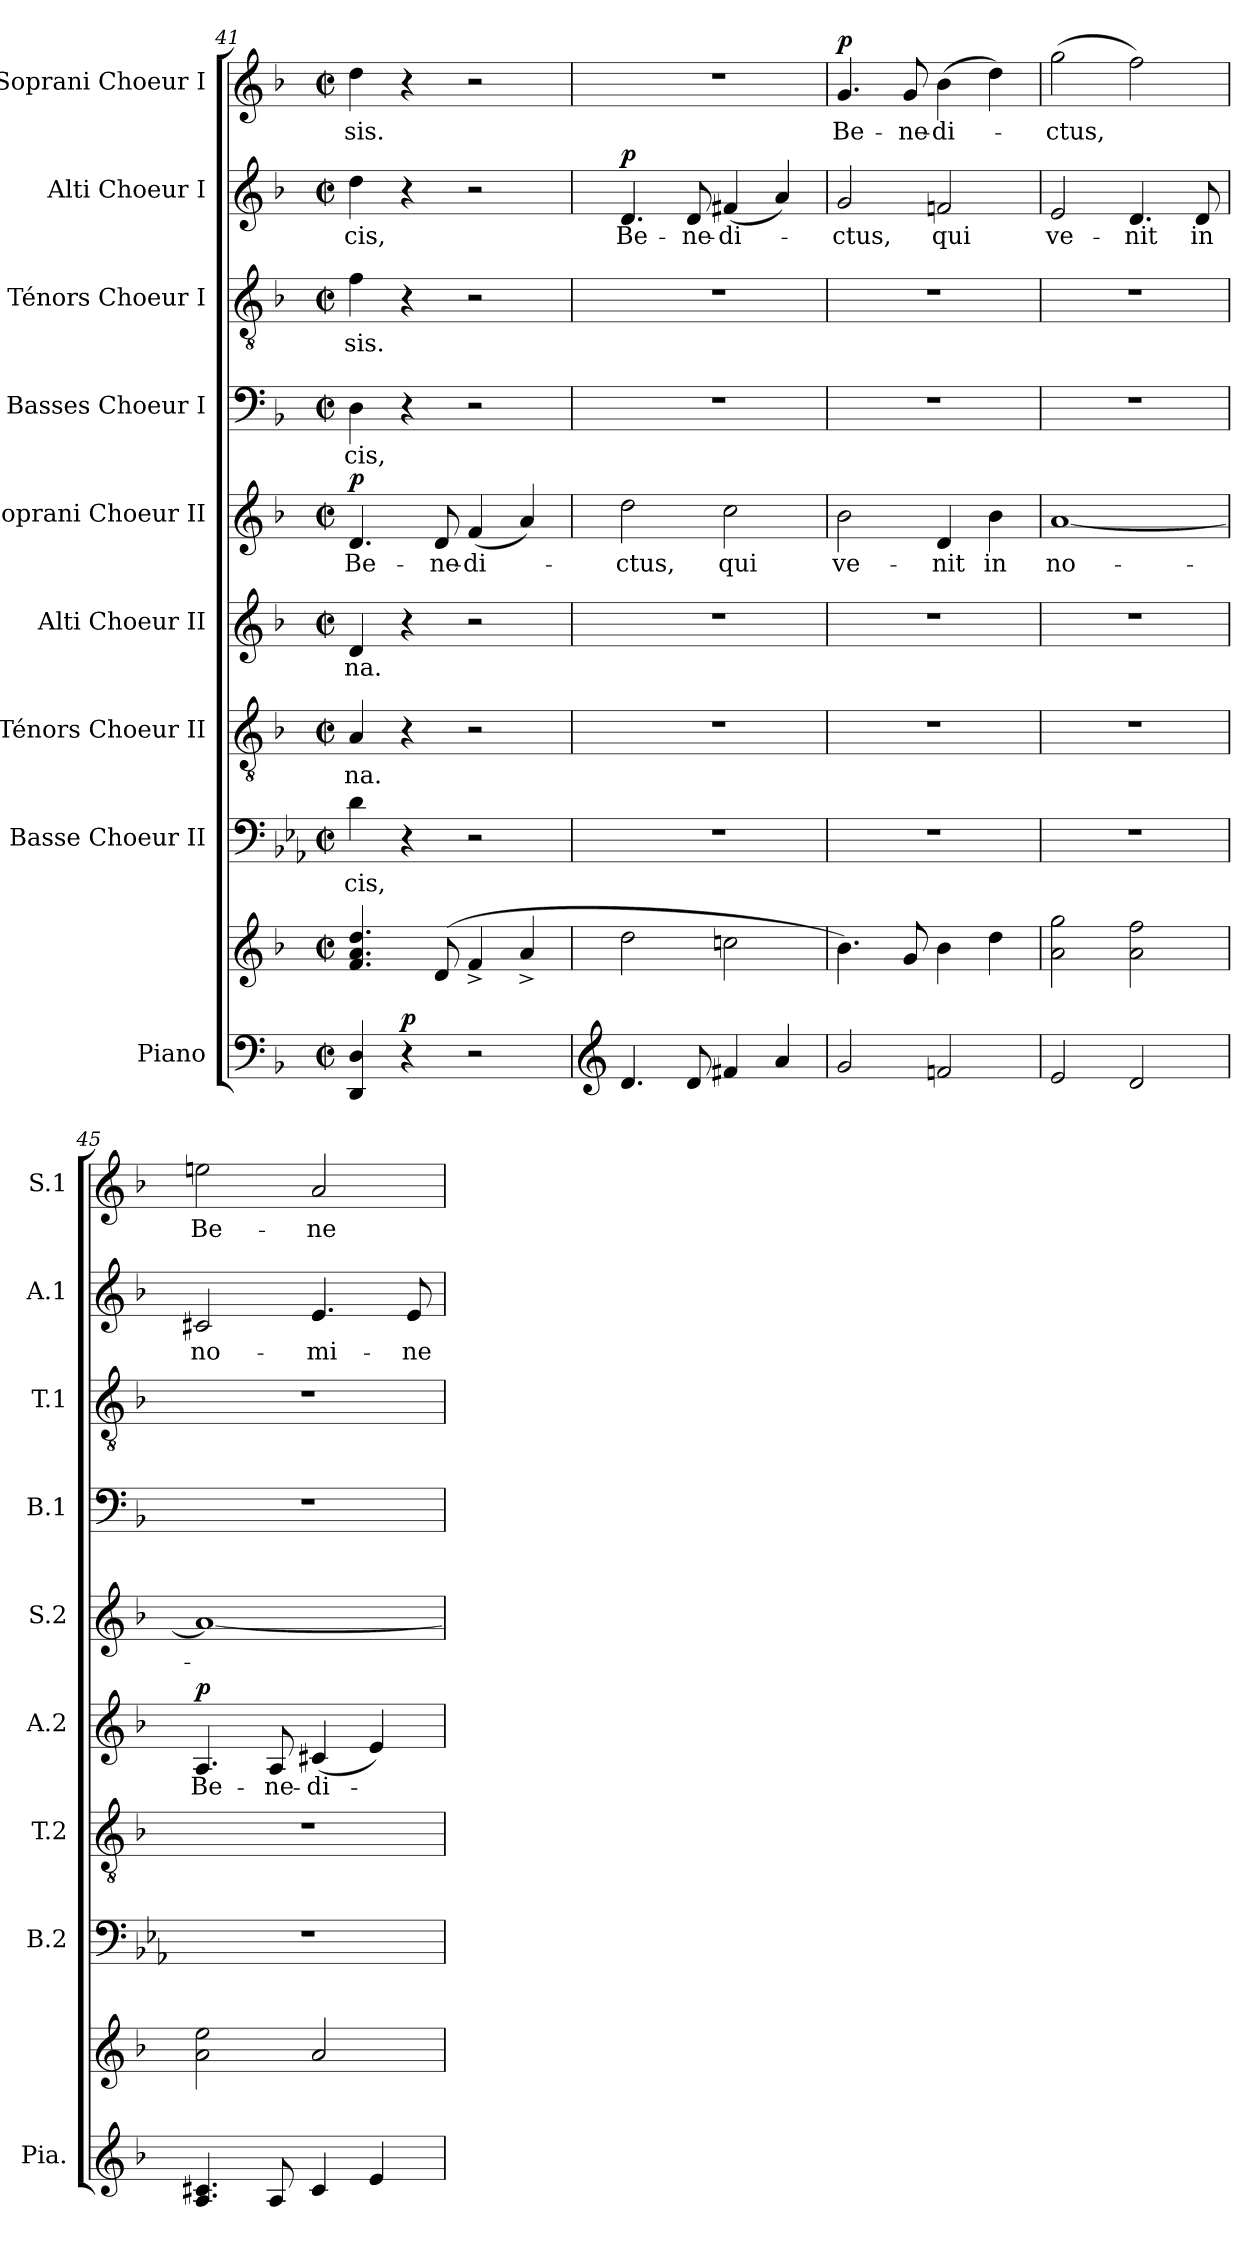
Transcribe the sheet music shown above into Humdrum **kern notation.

**kern	**kern	**dynam	**kern	**text	**kern	**text	**kern	**text	**dynam	**kern	**text	**dynam	**kern	**text	**kern	**text	**kern	**text	**dynam	**kern	**text	**dynam
*part9	*part9	*part9	*part8	*part8	*part7	*part7	*part6	*part6	*part6	*part5	*part5	*part5	*part4	*part4	*part3	*part3	*part2	*part2	*part2	*part1	*part1	*part1
*staff10	*staff9	*staff9/10	*staff8	*staff8	*staff7	*staff7	*staff6	*staff6	*staff6	*staff5	*staff5	*staff5	*staff4	*staff4	*staff3	*staff3	*staff2	*staff2	*staff2	*staff1	*staff1	*staff1
*I"Piano	*	*	*I"Basse Choeur II	*	*I"Ténors Choeur II	*	*I"Alti Choeur II	*	*	*I"Soprani Choeur II	*	*	*I"Basses Choeur I	*	*I"Ténors Choeur I	*	*I"Alti Choeur I	*	*	*I"Soprani Choeur I	*	*
*I'Pia.	*	*	*I'B.2	*	*I'T.2	*	*I'A.2	*	*	*I'S.2	*	*	*I'B.1	*	*I'T.1	*	*I'A.1	*	*	*I'S.1	*	*
*clefF4	*clefG2	*	*clefF4	*	*clefGv2	*	*clefG2	*	*	*clefG2	*	*	*clefF4	*	*clefGv2	*	*clefG2	*	*	*clefG2	*	*
*	*	*	*ITrd8c14	*	*	*	*	*	*	*	*	*	*	*	*	*	*	*	*	*	*	*
*k[b-]	*k[b-]	*	*k[b-e-a-]	*	*k[b-]	*	*k[b-]	*	*	*k[b-]	*	*	*k[b-]	*	*k[b-]	*	*k[b-]	*	*	*k[b-]	*	*
*M2/2	*M2/2	*	*M2/2	*	*M2/2	*	*M2/2	*	*	*M2/2	*	*	*M2/2	*	*M2/2	*	*M2/2	*	*	*M2/2	*	*
*met(c|)	*met(c|)	*	*met(c|)	*	*met(c|)	*	*met(c|)	*	*	*met(c|)	*	*	*met(c|)	*	*met(c|)	*	*met(c|)	*	*	*met(c|)	*	*
=41	=41	=41	=41	=41	=41	=41	=41	=41	=41	=41	=41	=41	=41	=41	=41	=41	=41	=41	=41	=41	=41	=41
!	!	!	!	!	!	!	!	!	!	!	!	!LO:DY:a	!	!	!	!	!	!	!	!	!	!
4DD/ 4D/	4.f/ 4.a/ 4.dd/	.	4Di\	-cis,	4A/	-na.	4d/	-na.	.	4.d/	Be-	p	4Di\	-cis,	4f\	-sis.	4dd\	-cis,	.	4dd\	-sis.	.
!	!	!LO:DY:a=2	!	!	!	!	!	!	!	!	!	!	!	!	!	!	!	!	!	!	!	!
4r	.	p	4r	.	4r	.	4r	.	.	.	.	.	4r	.	4r	.	4r	.	.	4r	.	.
.	(8d/	.	.	.	.	.	.	.	.	8d/	-ne-	.	.	.	.	.	.	.	.	.	.	.
2r	4f^/	.	2r	.	2r	.	2r	.	.	(4f/	-di-	.	2r	.	2r	.	2r	.	.	2r	.	.
.	4a^/	.	.	.	.	.	.	.	.	4a/)	.	.	.	.	.	.	.	.	.	.	.	.
!!LO:PB:g=z
=42	=42	=42	=42	=42	=42	=42	=42	=42	=42	=42	=42	=42	=42	=42	=42	=42	=42	=42	=42	=42	=42	=42
*clefG2	*	*	*	*	*	*	*	*	*	*	*	*	*	*	*	*	*	*	*	*	*	*
!	!	!	!	!	!	!	!	!	!	!	!	!	!	!	!	!	!	!	!LO:DY:a	!	!	!
4.d/	2dd\	.	1r	.	1r	.	1r	.	.	2dd\	-ctus,	.	1r	.	1r	.	4.d/	Be-	p	1r	.	.
8d/	.	.	.	.	.	.	.	.	.	.	.	.	.	.	.	.	8d/	-ne-	.	.	.	.
4f#X/	2ccn\	.	.	.	.	.	.	.	.	2cc\	qui	.	.	.	.	.	(4f#X/	-di-	.	.	.	.
4a/	.	.	.	.	.	.	.	.	.	.	.	.	.	.	.	.	4a/)	.	.	.	.	.
=43	=43	=43	=43	=43	=43	=43	=43	=43	=43	=43	=43	=43	=43	=43	=43	=43	=43	=43	=43	=43	=43	=43
!	!	!	!	!	!	!	!	!	!	!	!	!	!	!	!	!	!	!	!	!	!	!LO:DY:a
2g/	4.b-\)	.	1r	.	1r	.	1r	.	.	2b-\	ve-	.	1r	.	1r	.	2g/	-ctus,	.	4.g/	Be-	p
.	8g/	.	.	.	.	.	.	.	.	.	.	.	.	.	.	.	.	.	.	8g/	-ne-	.
2fn/	4b-\	.	.	.	.	.	.	.	.	4d/	-nit	.	.	.	.	.	2fn/	qui	.	(4b-\	-di-	.
.	4dd\	.	.	.	.	.	.	.	.	4b-\	in	.	.	.	.	.	.	.	.	4dd\)	.	.
=44	=44	=44	=44	=44	=44	=44	=44	=44	=44	=44	=44	=44	=44	=44	=44	=44	=44	=44	=44	=44	=44	=44
2e/	2a\ 2gg\	.	1r	.	1r	.	1r	.	.	[1a	no-	.	1r	.	1r	.	2e/	ve-	.	(2gg\	-ctus,	.
2d/	2a\ 2ff\	.	.	.	.	.	.	.	.	.	.	.	.	.	.	.	4.d/	-nit	.	2ff\)	.	.
.	.	.	.	.	.	.	.	.	.	.	.	.	.	.	.	.	8d/	in	.	.	.	.
=45	=45	=45	=45	=45	=45	=45	=45	=45	=45	=45	=45	=45	=45	=45	=45	=45	=45	=45	=45	=45	=45	=45
!	!	!	!	!	!	!	!	!	!LO:DY:a	!	!	!	!	!	!	!	!	!	!	!	!	!
4.A/ 4.c#X/	2a\ 2ee\	.	1r	.	1r	.	4.A/	Be-	p	1a_	.	.	1r	.	1r	.	2c#X/	no-	.	2een\	Be-	.
8A/	.	.	.	.	.	.	8A/	-ne-	.	.	.	.	.	.	.	.	.	.	.	.	.	.
4c#/	2a/	.	.	.	.	.	(4c#X/	-di-	.	.	.	.	.	.	.	.	4.e/	-mi-	.	2a/	-ne-	.
4e/	.	.	.	.	.	.	4e/)	.	.	.	.	.	.	.	.	.	.	.	.	.	.	.
.	.	.	.	.	.	.	.	.	.	.	.	.	.	.	.	.	8e/	-ne	.	.	.	.
=	=	=	=	=	=	=	=	=	=	=	=	=	=	=	=	=	=	=	=	=	=	=
*-	*-	*-	*-	*-	*-	*-	*-	*-	*-	*-	*-	*-	*-	*-	*-	*-	*-	*-	*-	*-	*-	*-
